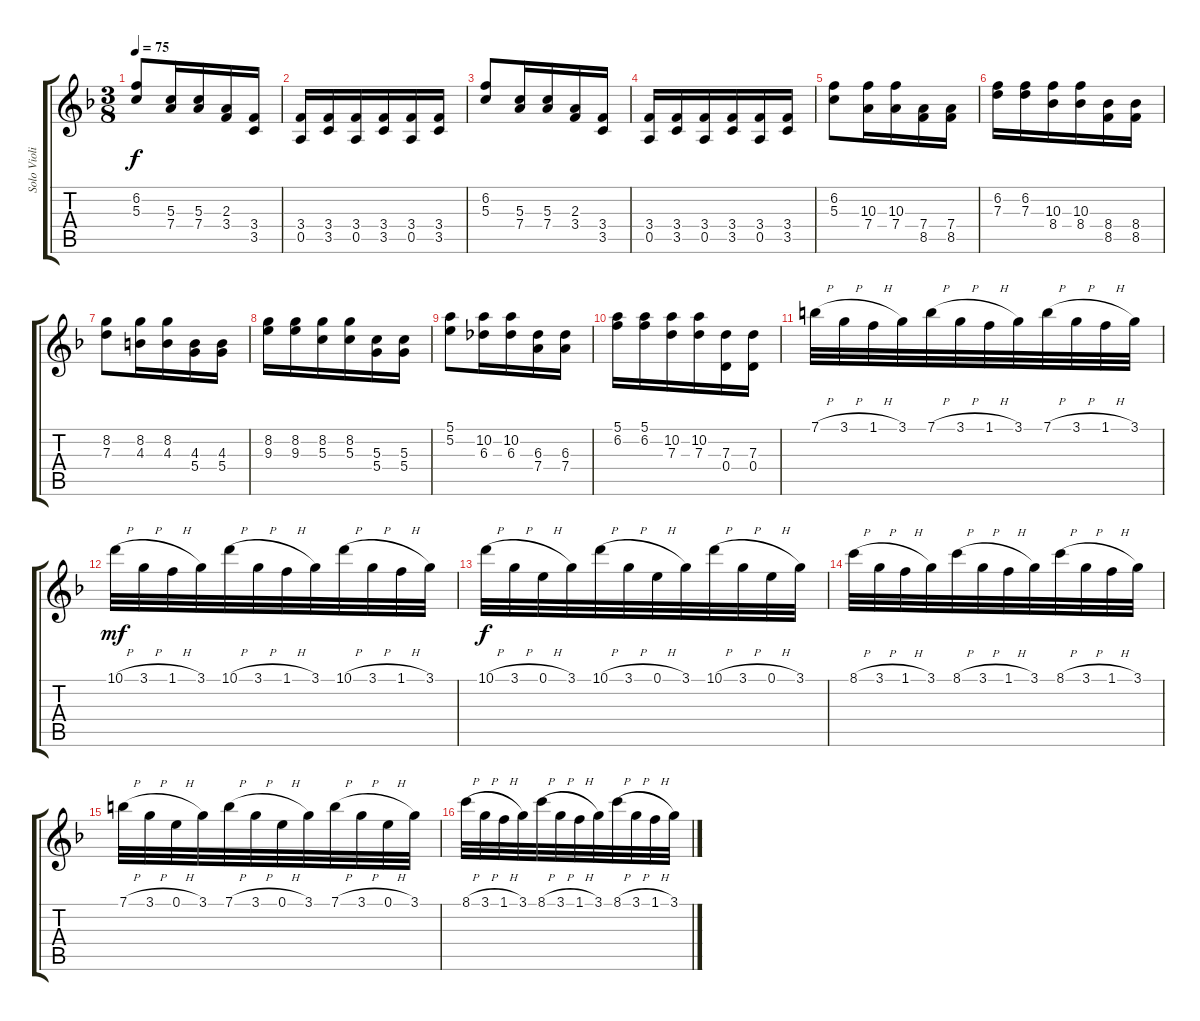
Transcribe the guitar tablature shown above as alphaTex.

\track ("Solo Violin" "Solo Violi") {instrument acousticguitarsteel}
\staff {score tabs}
\tuning (E4 B3 G3 D3 A2 E2) {hide}
\ts (3 8)
\tempo 75
\clef g2
\ks f
(6.2 5.3).8{dy f} (5.3 7.4).16 (5.3 7.4).16 (2.3 3.4).16 (3.4 3.5).16 |
(3.4 0.5).16 (3.4 3.5).16 (3.4 0.5).16 (3.4 3.5).16 (3.4 0.5).16 (3.4 3.5).16 |
(6.2 5.3).8 (5.3 7.4).16 (5.3 7.4).16 (2.3 3.4).16 (3.4 3.5).16 |
(3.4 0.5).16 (3.4 3.5).16 (3.4 0.5).16 (3.4 3.5).16 (3.4 0.5).16 (3.4 3.5).16 |
(6.2 5.3).8 (10.3 7.4).16 (10.3 7.4).16 (7.4 8.5).16 (7.4 8.5).16 |
(6.2 7.3).16 (6.2 7.3).16 (10.3 8.4).16 (10.3 8.4).16 (8.4 8.5).16 (8.4 8.5).16 |
(8.2 7.3).8 (8.2 4.3).16 (8.2 4.3).16 (4.3 5.4).16 (4.3 5.4).16 |
(8.2 9.3).16 (8.2 9.3).16 (8.2 5.3).16 (8.2 5.3).16 (5.3 5.4).16 (5.3 5.4).16 |
(5.1 5.2).8 (10.2 6.3).16 (10.2 6.3).16 (6.3 7.4).16 (6.3 7.4).16 |
(5.1 6.2).16 (5.1 6.2).16 (10.2 7.3).16 (10.2 7.3).16 (7.3 0.4).16 (7.3 0.4).16 |
7.1{h}.32 3.1{h}.32 1.1{h}.32 3.1.32 7.1{h}.32 3.1{h}.32 1.1{h}.32 3.1.32 7.1{h}.32 3.1{h}.32 1.1{h}.32 3.1.32 |
10.1{h}.32{dy mf} 3.1{h}.32 1.1{h}.32 3.1.32 10.1{h}.32 3.1{h}.32 1.1{h}.32 3.1.32 10.1{h}.32 3.1{h}.32 1.1{h}.32 3.1.32 |
10.1{h}.32{dy f} 3.1{h}.32 0.1{h}.32 3.1.32 10.1{h}.32 3.1{h}.32 0.1{h}.32 3.1.32 10.1{h}.32 3.1{h}.32 0.1{h}.32 3.1.32 |
8.1{h}.32 3.1{h}.32 1.1{h}.32 3.1.32 8.1{h}.32 3.1{h}.32 1.1{h}.32 3.1.32 8.1{h}.32 3.1{h}.32 1.1{h}.32 3.1.32 |
7.1{h}.32 3.1{h}.32 0.1{h}.32 3.1.32 7.1{h}.32 3.1{h}.32 0.1{h}.32 3.1.32 7.1{h}.32 3.1{h}.32 0.1{h}.32 3.1.32 |
8.1{h}.32 3.1{h}.32 1.1{h}.32 3.1.32 8.1{h}.32 3.1{h}.32 1.1{h}.32 3.1.32 8.1{h}.32 3.1{h}.32 1.1{h}.32 3.1.32
